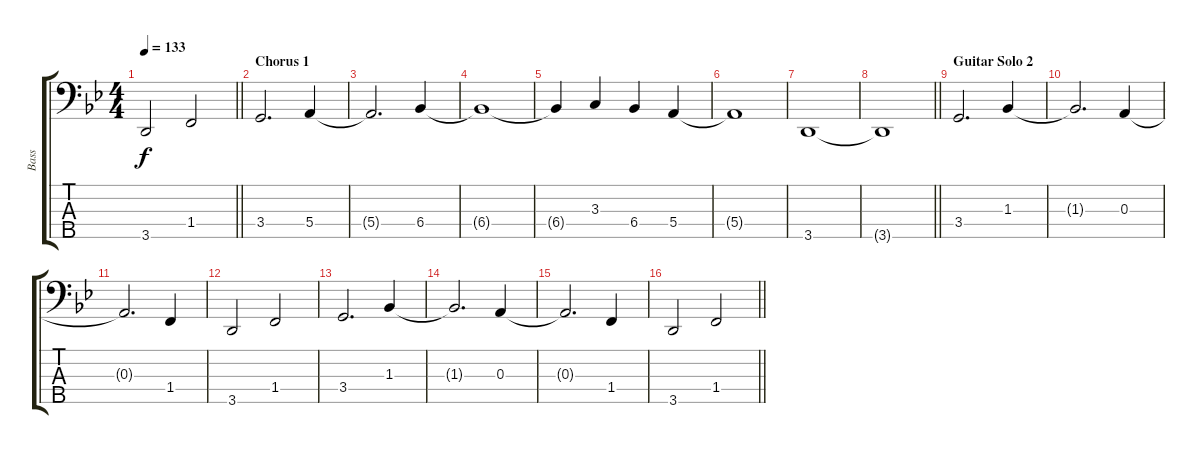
\track ("Bass" "Bass") {instrument electricbassfinger}
\staff {score tabs}
\tuning (G2 D2 A1 E1 B0) {hide}
\ts (4 4)
\tempo 133
\clef f4
\barLineRight lightlight
\ks bb
3.5.2{dy f} 1.4.2 |
\section ("" "Chorus 1")
3.4.2{d} 5.4.4 |
5.4{t}.2{d} 6.4.4 |
6.4{t}.1 |
6.4{t}.4 3.3.4 6.4.4 5.4.4 |
5.4{t}.1 |
3.5.1 |
\barLineRight lightlight
3.5{t}.1 |
\section ("" "Guitar Solo 2")
3.4.2{d} 1.3.4 |
1.3{t}.2{d} 0.3.4 |
0.3{t}.2{d} 1.4.4 |
3.5.2 1.4.2 |
3.4.2{d} 1.3.4 |
1.3{t}.2{d} 0.3.4 |
0.3{t}.2{d} 1.4.4 |
\barLineRight lightlight
3.5.2 1.4.2
